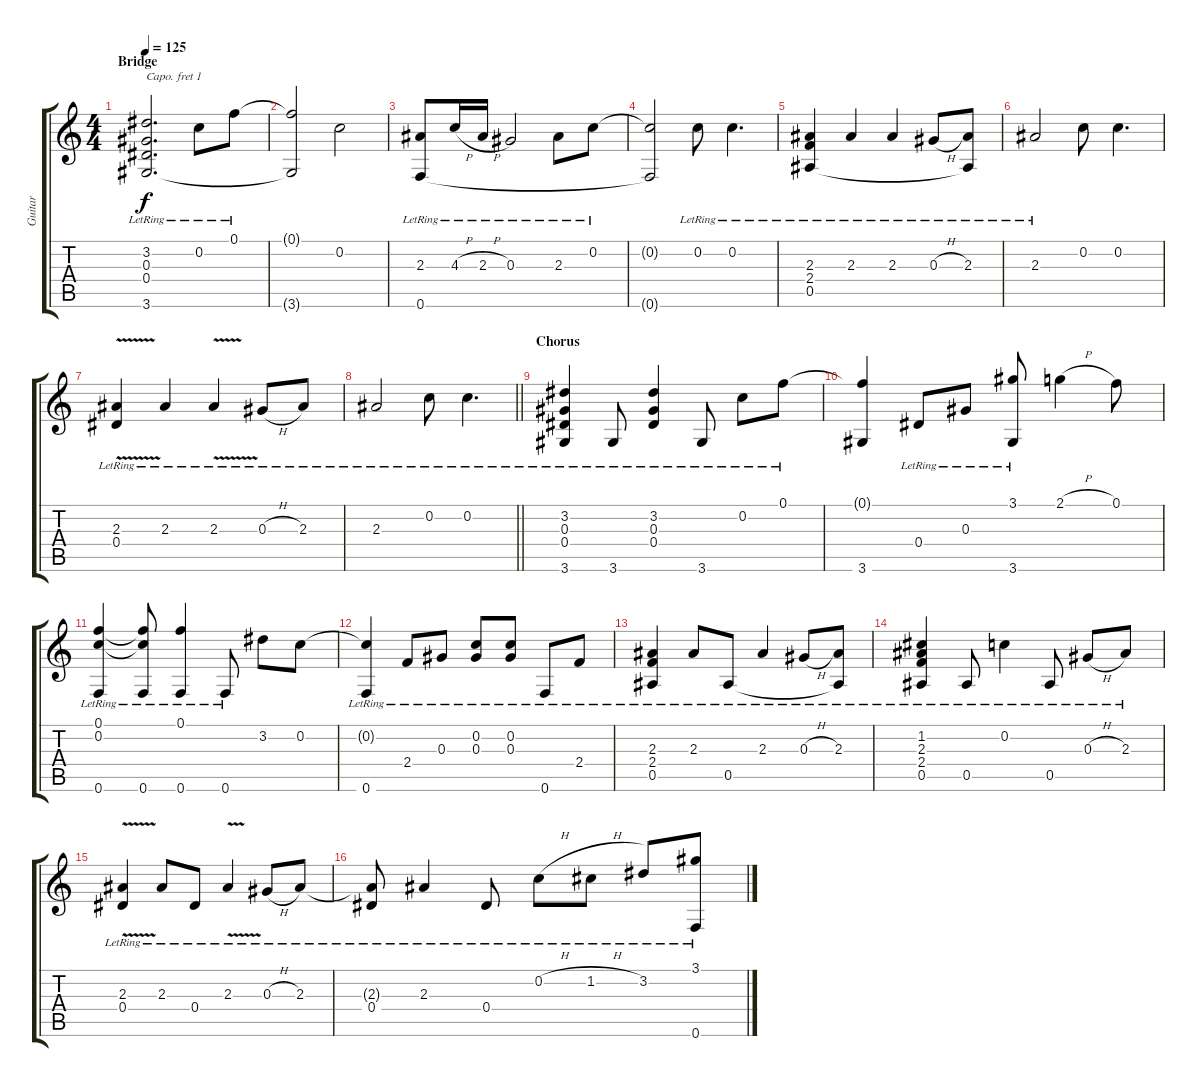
\track ("Guitar" "Guitar") {instrument acousticguitarsteel}
\staff {score tabs}
\capo 1
\tuning (E4 B3 G3 D3 A2 E2) {hide}
\ts (4 4)
\section ("" "Bridge")
\tempo 125
\clef g2
\ks c
(3.2{lr} 0.3{lr} 0.4{lr} 3.6{lr}).2{d dy f} 0.2{lr}.8 0.1{lr}.8 |
(0.1{t} 3.6{t}).2 0.2.2 |
(2.3{lr} 0.6{lr}).8 4.3{h lr}.16 2.3{h lr}.16 0.3{lr}.2 2.3{lr}.8 0.2{lr}.8 |
(0.2{t} 0.6{t}).2 0.2{lr}.8 0.2{lr}.4{d} |
(2.3{lr} 2.4{lr} 0.5{lr}).4 2.3{lr}.4 2.3{lr}.4 0.3{h lr}.8 (2.3{lr} 0.5{t}).8 |
2.3{lr}.2 0.2.8 0.2.4{d} |
(2.3{v lr} 0.4{lr}).4 2.3{lr}.4 2.3{v lr}.4 0.3{h lr}.8 2.3{lr}.8 |
\barLineRight lightlight
2.3{lr}.2 0.2{lr}.8 0.2{lr}.4{d} |
\section ("" "Chorus")
(3.2{lr} 0.3{lr} 0.4{lr} 3.6{lr}).4 3.6{lr}.8 (3.2{lr} 0.3{lr} 0.4{lr}).4 3.6{lr}.8 0.2{lr}.8 0.1{lr}.8 |
(0.1{t} 3.6).4 0.4{lr}.8 0.3{lr}.8 (3.1{lr} 3.6).8 2.1{h}.4 0.1.8 |
(0.1{lr} 0.2{lr} 0.6{lr}).4 (0.1{t} 0.2{t} 0.6{lr}).8 (0.1{lr} 0.6{lr}).4 0.6{lr}.8 3.2.8 0.2.8 |
(0.2{t} 0.6{lr}).4 2.4{lr}.8 0.3{lr}.8 (0.2{lr} 0.3{lr}).8 (0.2{lr} 0.3{lr}).8 0.6{lr}.8 2.4{lr}.8 |
(2.3{lr} 2.4{lr} 0.5{lr}).4 2.3{lr}.8 0.5{lr}.8 2.3{lr}.4 0.3{h lr}.8 (2.3{lr} 0.5{t}).8 |
(1.2{lr} 2.3{lr} 2.4{lr} 0.5{lr}).4 0.5{lr}.8 0.2{lr}.4 0.5{lr}.8 0.3{h lr}.8 2.3{lr}.8 |
(2.3{v lr} 0.4{lr}).4 2.3{lr}.8 0.4{lr}.8 2.3{v lr}.4 0.3{h lr}.8 2.3{lr}.8 |
(2.3{t} 0.4{lr}).8 2.3{lr}.4 0.4{lr}.8 0.2{h lr}.8 1.2{h lr}.8 3.2{lr}.8 (3.1{lr} 0.6{lr}).8
